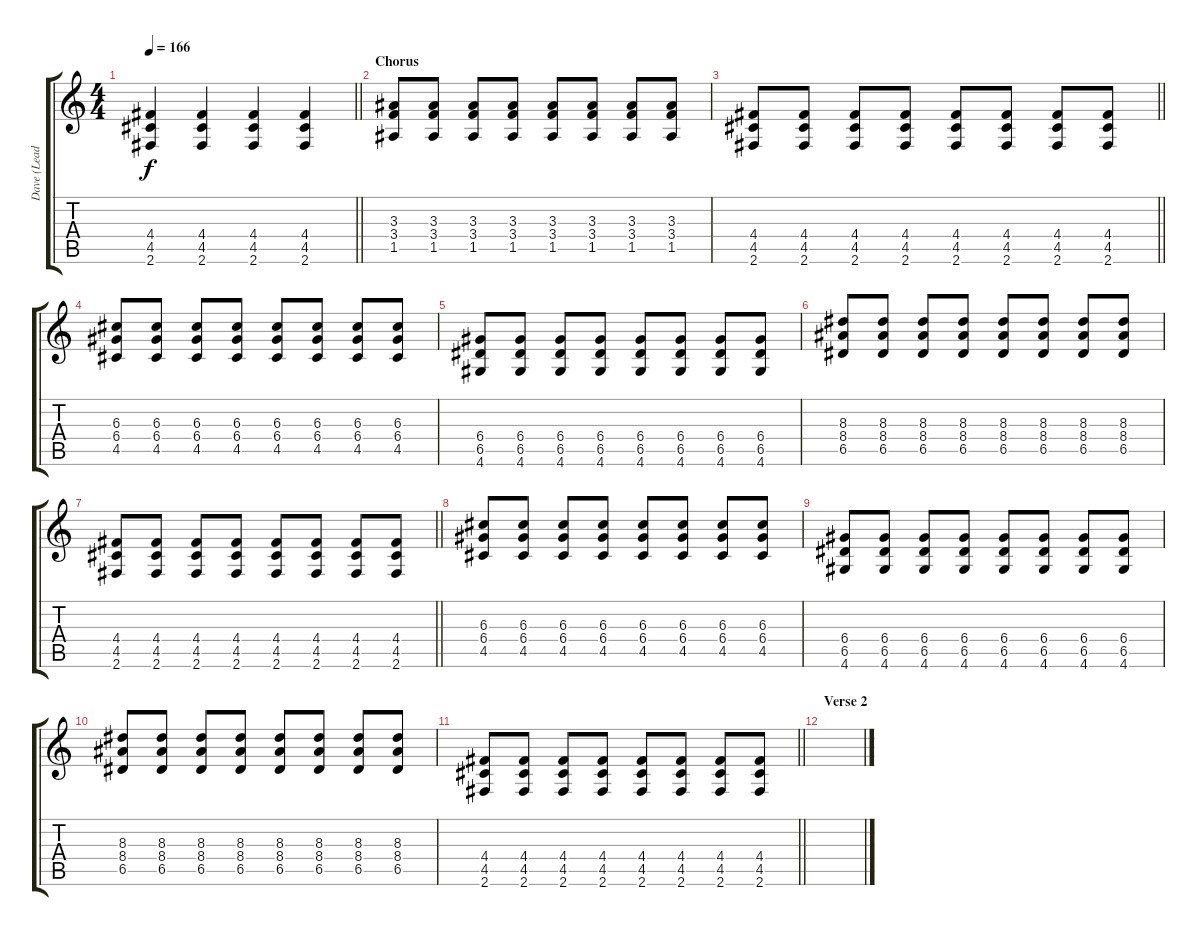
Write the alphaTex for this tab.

\track ("Dave (Lead Gtr)" "Dave (Lead") {instrument overdrivenguitar}
\staff {score tabs}
\tuning (E4 B3 G3 D3 A2 E2) {hide}
\ts (4 4)
\tempo 166
\clef g2
\barLineRight lightlight
\ks c
(4.4 4.5 2.6).4{dy f} (4.4 4.5 2.6).4 (4.4 4.5 2.6).4 (4.4 4.5 2.6).4 |
\section ("" "Chorus")
(3.3 3.4 1.5).8{instrument distortionguitar} (3.3 3.4 1.5).8 (3.3 3.4 1.5).8 (3.3 3.4 1.5).8 (3.3 3.4 1.5).8 (3.3 3.4 1.5).8 (3.3 3.4 1.5).8 (3.3 3.4 1.5).8 |
\barLineRight lightlight
(4.4 4.5 2.6).8 (4.4 4.5 2.6).8 (4.4 4.5 2.6).8 (4.4 4.5 2.6).8 (4.4 4.5 2.6).8 (4.4 4.5 2.6).8 (4.4 4.5 2.6).8 (4.4 4.5 2.6).8 |
(6.3 6.4 4.5).8 (6.3 6.4 4.5).8 (6.3 6.4 4.5).8 (6.3 6.4 4.5).8 (6.3 6.4 4.5).8 (6.3 6.4 4.5).8 (6.3 6.4 4.5).8 (6.3 6.4 4.5).8 |
(6.4 6.5 4.6).8 (6.4 6.5 4.6).8 (6.4 6.5 4.6).8 (6.4 6.5 4.6).8 (6.4 6.5 4.6).8 (6.4 6.5 4.6).8 (6.4 6.5 4.6).8 (6.4 6.5 4.6).8 |
(8.3 8.4 6.5).8 (8.3 8.4 6.5).8 (8.3 8.4 6.5).8 (8.3 8.4 6.5).8 (8.3 8.4 6.5).8 (8.3 8.4 6.5).8 (8.3 8.4 6.5).8 (8.3 8.4 6.5).8 |
\barLineRight lightlight
(4.4 4.5 2.6).8 (4.4 4.5 2.6).8 (4.4 4.5 2.6).8 (4.4 4.5 2.6).8 (4.4 4.5 2.6).8 (4.4 4.5 2.6).8 (4.4 4.5 2.6).8 (4.4 4.5 2.6).8 |
(6.3 6.4 4.5).8 (6.3 6.4 4.5).8 (6.3 6.4 4.5).8 (6.3 6.4 4.5).8 (6.3 6.4 4.5).8 (6.3 6.4 4.5).8 (6.3 6.4 4.5).8 (6.3 6.4 4.5).8 |
(6.4 6.5 4.6).8 (6.4 6.5 4.6).8 (6.4 6.5 4.6).8 (6.4 6.5 4.6).8 (6.4 6.5 4.6).8 (6.4 6.5 4.6).8 (6.4 6.5 4.6).8 (6.4 6.5 4.6).8 |
(8.3 8.4 6.5).8 (8.3 8.4 6.5).8 (8.3 8.4 6.5).8 (8.3 8.4 6.5).8 (8.3 8.4 6.5).8 (8.3 8.4 6.5).8 (8.3 8.4 6.5).8 (8.3 8.4 6.5).8 |
\barLineRight lightlight
(4.4 4.5 2.6).8 (4.4 4.5 2.6).8 (4.4 4.5 2.6).8 (4.4 4.5 2.6).8 (4.4 4.5 2.6).8 (4.4 4.5 2.6).8 (4.4 4.5 2.6).8 (4.4 4.5 2.6).8 |
\section ("" "Verse 2")
